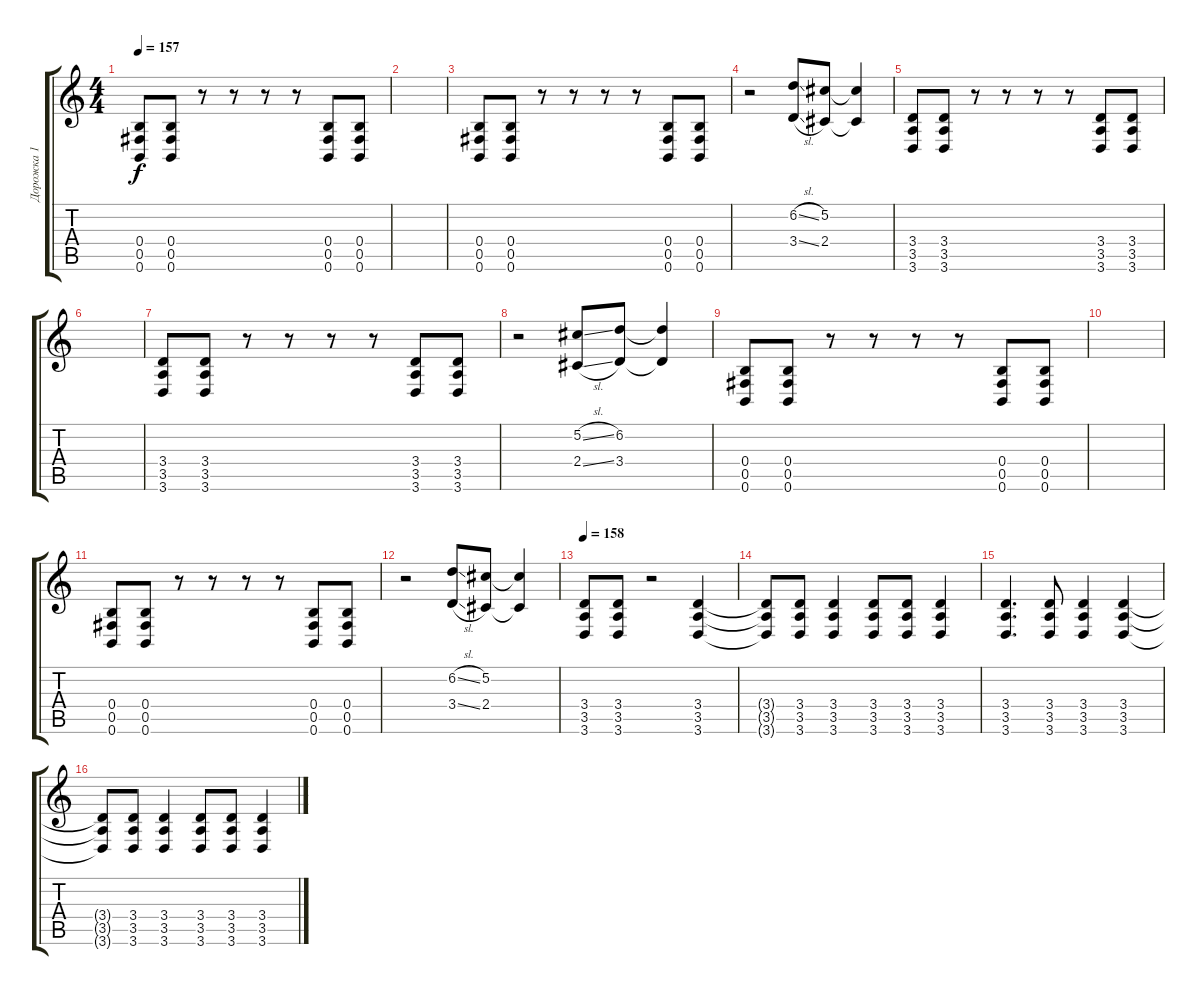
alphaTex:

\track ("Дорожка 1" "Дорожка 1") {instrument distortionguitar}
\staff {score tabs}
\tuning (Db4 Ab3 E3 B2 Gb2 B1) {hide}
\ts (4 4)
\tempo 157
\clef g2
\ks c
(0.4 0.5 0.6).8{dy f} (0.4 0.5 0.6).8 r.8 r.8 r.8 r.8 (0.4 0.5 0.6).8 (0.4 0.5 0.6).8 |
|
(0.4 0.5 0.6).8 (0.4 0.5 0.6).8 r.8 r.8 r.8 r.8 (0.4 0.5 0.6).8 (0.4 0.5 0.6).8 |
r.2 (6.2{sl} 3.4{sl}).8 (5.2 2.4).8 (5.2{t} 2.4{t}).4 |
(3.4 3.5 3.6).8 (3.4 3.5 3.6).8 r.8 r.8 r.8 r.8 (3.4 3.5 3.6).8 (3.4 3.5 3.6).8 |
|
(3.4 3.5 3.6).8 (3.4 3.5 3.6).8 r.8 r.8 r.8 r.8 (3.4 3.5 3.6).8 (3.4 3.5 3.6).8 |
r.2 (5.2{sl} 2.4{sl}).8 (6.2 3.4).8 (6.2{t} 3.4{t}).4 |
(0.4 0.5 0.6).8 (0.4 0.5 0.6).8 r.8 r.8 r.8 r.8 (0.4 0.5 0.6).8 (0.4 0.5 0.6).8 |
|
(0.4 0.5 0.6).8 (0.4 0.5 0.6).8 r.8 r.8 r.8 r.8 (0.4 0.5 0.6).8 (0.4 0.5 0.6).8 |
r.2 (6.2{sl} 3.4{sl}).8 (5.2 2.4).8 (5.2{t} 2.4{t}).4 |
\tempo 158
(3.4 3.5 3.6).8 (3.4 3.5 3.6).8 r.2 (3.4 3.5 3.6).4 |
(3.4{t} 3.5{t} 3.6{t}).8 (3.4 3.5 3.6).8 (3.4 3.5 3.6).4 (3.4 3.5 3.6).8 (3.4 3.5 3.6).8 (3.4 3.5 3.6).4 |
(3.4 3.5 3.6).4{d} (3.4 3.5 3.6).8 (3.4 3.5 3.6).4 (3.4 3.5 3.6).4 |
(3.4{t} 3.5{t} 3.6{t}).8 (3.4 3.5 3.6).8 (3.4 3.5 3.6).4 (3.4 3.5 3.6).8 (3.4 3.5 3.6).8 (3.4 3.5 3.6).4
